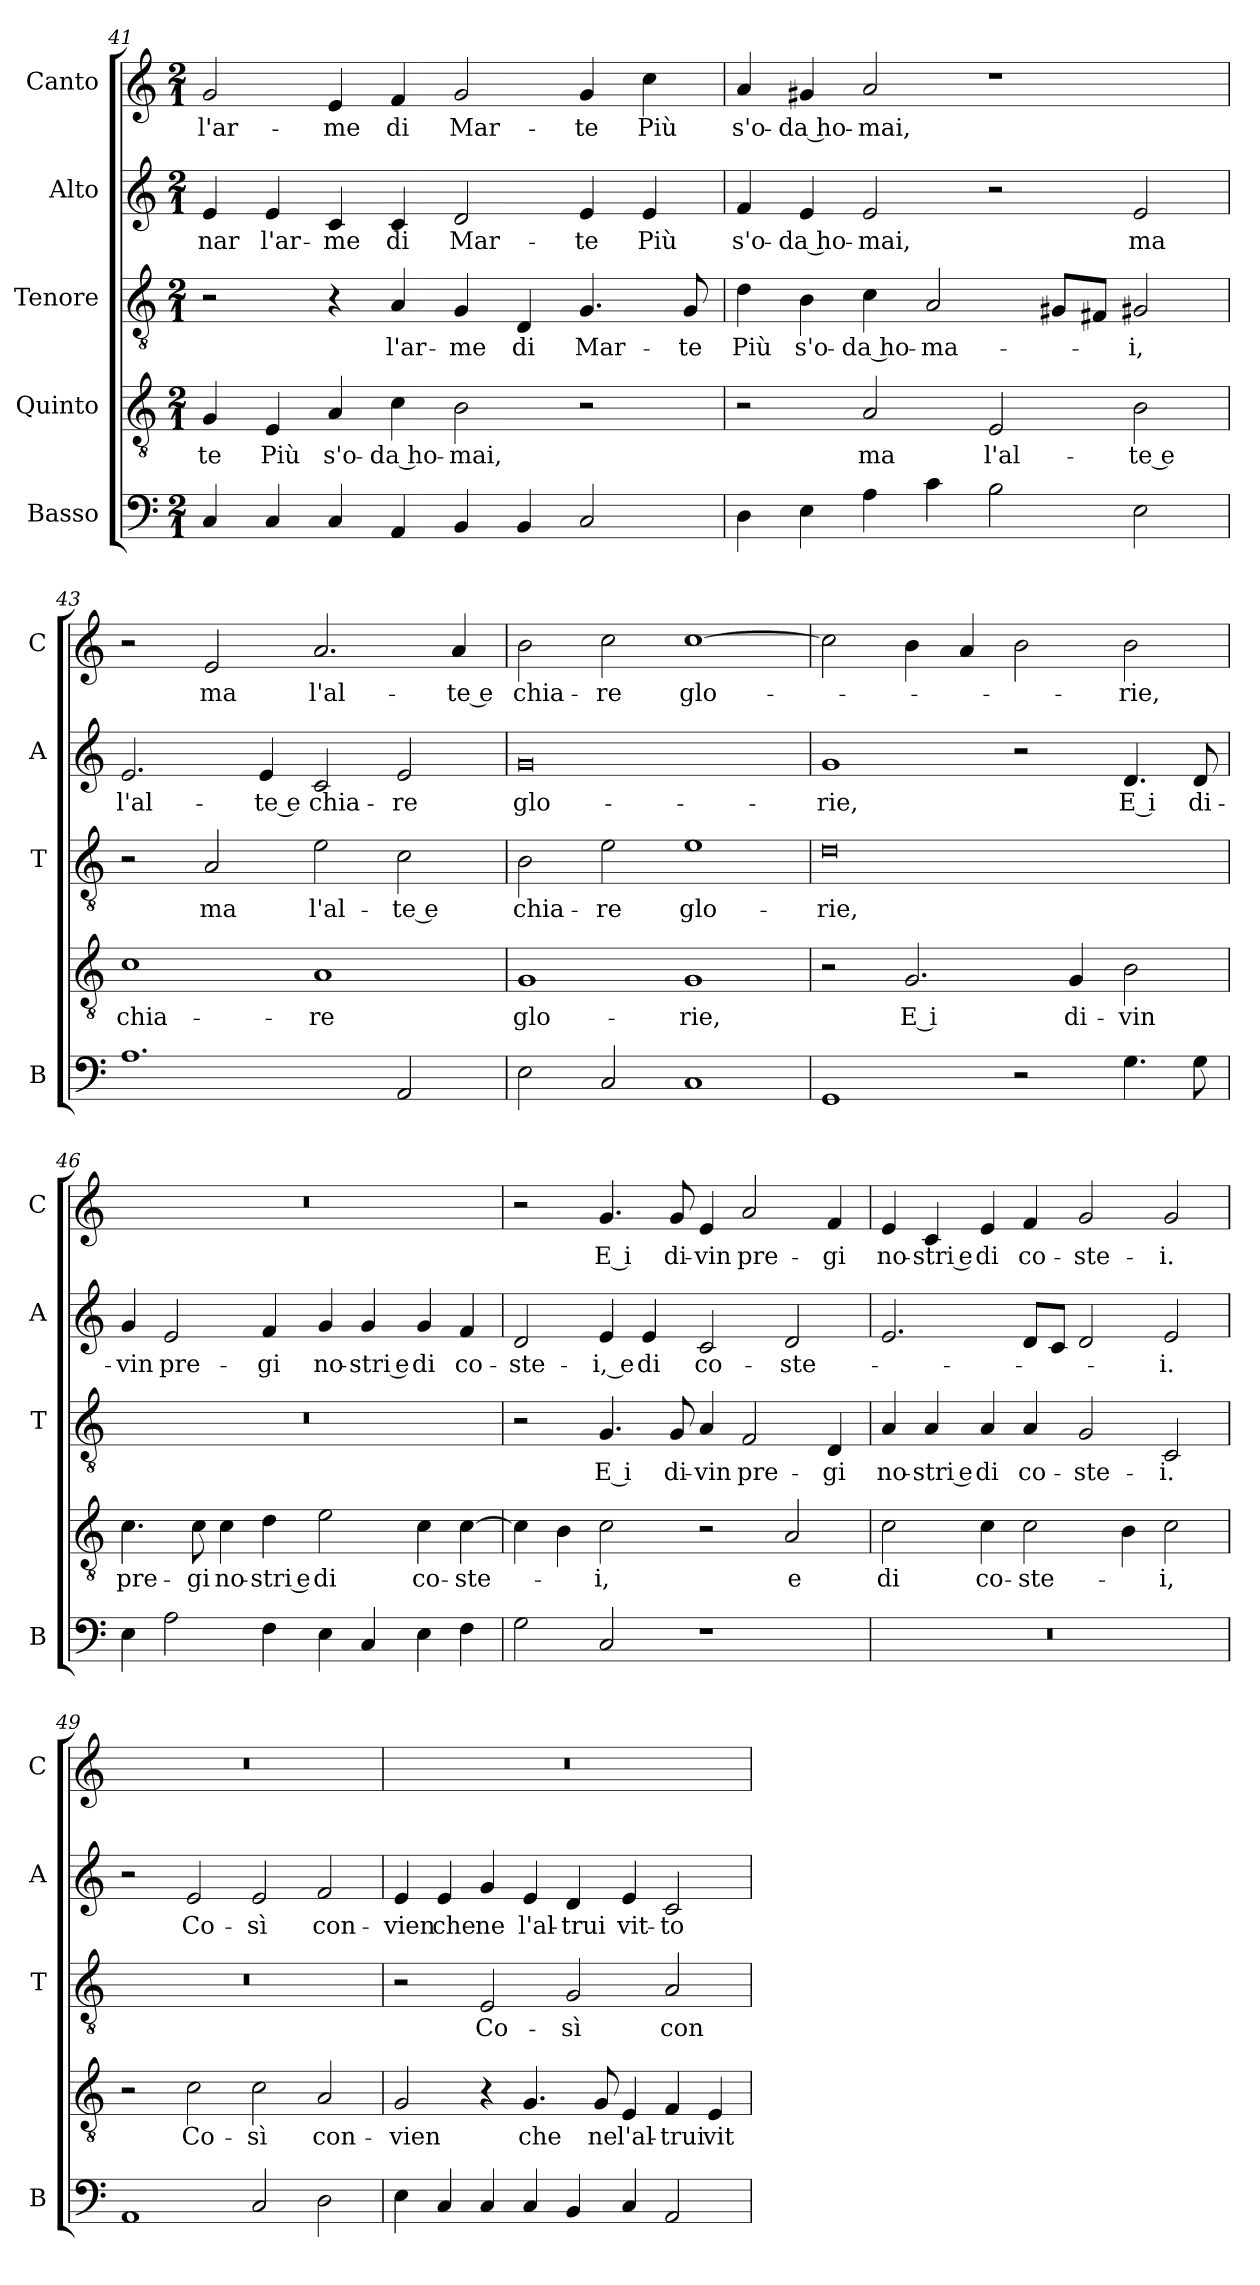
**kern	**kern	**text	**kern	**text	**kern	**text	**kern	**text
*part5	*part4	*part4	*part3	*part3	*part2	*part2	*part1	*part1
*staff5	*staff4	*staff4	*staff3	*staff3	*staff2	*staff2	*staff1	*staff1
*I"Basso	*I"Quinto	*	*I"Tenore	*	*I"Alto	*	*I"Canto	*
*I'B	*	*	*I'T	*	*I'A	*	*I'C	*
*clefF4	*clefGv2	*	*clefGv2	*	*clefG2	*	*clefG2	*
*k[]	*k[]	*	*k[]	*	*k[]	*	*k[]	*
*M2/1	*M2/1	*	*M2/1	*	*M2/1	*	*M2/1	*
=41	=41	=41	=41	=41	=41	=41	=41	=41
4C	4G	-te	2r	.	4e	-nar	2g	l'ar-
4C	4E	Più	.	.	4e	l'ar-	.	.
4C	4A	s'o-	4r	.	4c	-me	4e	-me
4AA	4c	-da ho-	4A	l'ar-	4c	di	4f	di
4BB	2B	-mai,	4G	-me	2d	Mar-	2g	Mar-
4BB	.	.	4D	di	.	.	.	.
2C	2r	.	4.G	Mar-	4e	-te	4g	-te
.	.	.	.	.	4e	Più	4cc	Più
.	.	.	8G	-te	.	.	.	.
=42	=42	=42	=42	=42	=42	=42	=42	=42
4D	2r	.	4d	Più	4f	s'o-	4a	s'o-
4E	.	.	4B	s'o-	4e	-da ho-	4g#X	-da ho-
4A	2A	ma	4c	-da ho-	2e	-mai,	2a	-mai,
4c	.	.	2A	-ma-	.	.	.	.
2B	2E	l'al-	.	.	2r	.	1r	.
.	.	.	8G#XL	.	.	.	.	.
.	.	.	8F#XJ	.	.	.	.	.
2E	2B	-te e	2G#X	-i,	2e	ma	.	.
=43	=43	=43	=43	=43	=43	=43	=43	=43
1.A	1c	chia-	2r	.	2.e	l'al-	2r	.
.	.	.	2A	ma	.	.	2e	ma
.	.	.	.	.	4e	-te e	.	.
.	1A	-re	2e	l'al-	2c	chia-	2.a	l'al-
2AA	.	.	2c	-te e	2e	-re	.	.
.	.	.	.	.	.	.	4a	-te e
=44	=44	=44	=44	=44	=44	=44	=44	=44
2E	1G	glo-	2B	chia-	0g	glo-	2b	chia-
2C	.	.	2e	-re	.	.	2cc	-re
1C	1G	-rie,	1e	glo-	.	.	[1cc	glo-
=45	=45	=45	=45	=45	=45	=45	=45	=45
1GG	2r	.	0d	-rie,	1g	-rie,	2cc]	.
.	2.G	E i	.	.	.	.	4b	.
.	.	.	.	.	.	.	4a	.
2r	.	.	.	.	2r	.	2b	.
.	4G	di-	.	.	.	.	.	.
4.G	2B	-vin	.	.	4.d	E i	2b	-rie,
8G	.	.	.	.	8d	di-	.	.
=46	=46	=46	=46	=46	=46	=46	=46	=46
4E	4.c	pre-	0r	.	4g	-vin	0r	.
2A	.	.	.	.	2e	pre-	.	.
.	8c	-gi	.	.	.	.	.	.
.	4c	no-	.	.	.	.	.	.
4F	4d	-stri e	.	.	4f	-gi	.	.
4E	2e	di	.	.	4g	no-	.	.
4C	.	.	.	.	4g	-stri e	.	.
4E	4c	co-	.	.	4g	di	.	.
4F	[4c	-ste-	.	.	4f	co-	.	.
=47	=47	=47	=47	=47	=47	=47	=47	=47
2G	4c]	.	2r	.	2d	-ste-	2r	.
.	4B	.	.	.	.	.	.	.
2C	2c	-i,	4.G	E i	4e	i, e	4.g	E i
.	.	.	.	.	4e	di	.	.
.	.	.	8G	di-	.	.	8g	di-
1r	2r	.	4A	-vin	2c	co-	4e	-vin
.	.	.	2F	pre-	.	.	2a	pre-
.	2A	e	.	.	2d	-ste-	.	.
.	.	.	4D	-gi	.	.	4f	-gi
=48	=48	=48	=48	=48	=48	=48	=48	=48
0r	2c	di	4A	no-	2.e	.	4e	no-
.	.	.	4A	-stri e	.	.	4c	-stri e
.	4c	co-	4A	di	.	.	4e	di
.	2c	-ste-	4A	co-	8dL	.	4f	co-
.	.	.	.	.	8cJ	.	.	.
.	.	.	2G	-ste-	2d	.	2g	-ste-
.	4B	.	.	.	.	.	.	.
.	2c	-i,	2C	-i.	2e	-i.	2g	-i.
=49	=49	=49	=49	=49	=49	=49	=49	=49
1AA	2r	.	0r	.	2r	.	0r	.
.	2c	Co-	.	.	2e	Co-	.	.
2C	2c	-sì	.	.	2e	-sì	.	.
2D	2A	con-	.	.	2f	con-	.	.
=50	=50	=50	=50	=50	=50	=50	=50	=50
4E	2G	-vien	2r	.	4e	-vien	0r	.
4C	.	.	.	.	4e	che	.	.
4C	4r	.	2E	Co-	4g	ne	.	.
4C	4.G	che	.	.	4e	l'al-	.	.
4BB	.	.	2G	-sì	4d	-trui	.	.
.	8G	ne	.	.	.	.	.	.
4C	4E	l'al-	.	.	4e	vit-	.	.
2AA	4F	-trui	2A	con-	2c	-to-	.	.
.	4E	vit-	.	.	.	.	.	.
=	=	=	=	=	=	=	=	=
*-	*-	*-	*-	*-	*-	*-	*-	*-
